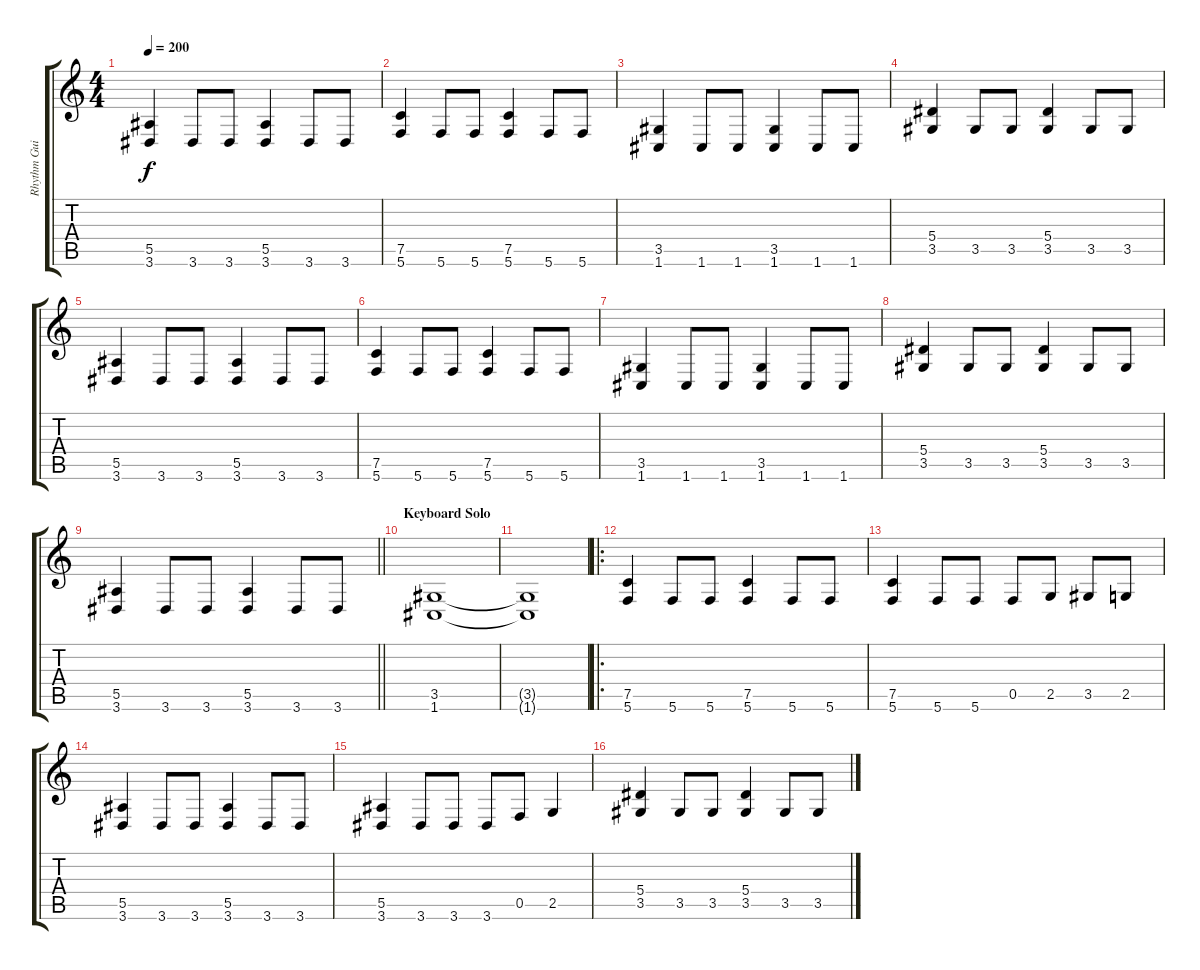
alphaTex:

\track ("Rhythm Guitar" "Rhythm Gui") {instrument distortionguitar}
\staff {score tabs}
\tuning (C4 G3 Eb3 Bb2 F2 C2) {hide}
\ts (4 4)
\tempo 200
\clef g2
\ks c
(5.5 3.6).4{dy f} 3.6.8 3.6.8 (5.5 3.6).4 3.6.8 3.6.8 |
(7.5 5.6).4 5.6.8 5.6.8 (7.5 5.6).4 5.6.8 5.6.8 |
(3.5 1.6).4 1.6.8 1.6.8 (3.5 1.6).4 1.6.8 1.6.8 |
(5.4 3.5).4 3.5.8 3.5.8 (5.4 3.5).4 3.5.8 3.5.8 |
(5.5 3.6).4 3.6.8 3.6.8 (5.5 3.6).4 3.6.8 3.6.8 |
(7.5 5.6).4 5.6.8 5.6.8 (7.5 5.6).4 5.6.8 5.6.8 |
(3.5 1.6).4 1.6.8 1.6.8 (3.5 1.6).4 1.6.8 1.6.8 |
(5.4 3.5).4 3.5.8 3.5.8 (5.4 3.5).4 3.5.8 3.5.8 |
\barLineRight lightlight
(5.5 3.6).4 3.6.8 3.6.8 (5.5 3.6).4 3.6.8 3.6.8 |
\section ("" "Keyboard Solo")
(3.5 1.6).1 |
(3.5{t} 1.6{t}).1 |
\ro
(7.5 5.6).4 5.6.8 5.6.8 (7.5 5.6).4 5.6.8 5.6.8 |
(7.5 5.6).4 5.6.8 5.6.8 0.5.8 2.5.8 3.5.8 2.5.8 |
(5.5 3.6).4 3.6.8 3.6.8 (5.5 3.6).4 3.6.8 3.6.8 |
(5.5 3.6).4 3.6.8 3.6.8 3.6.8 0.5.8 2.5.4 |
(5.4 3.5).4 3.5.8 3.5.8 (5.4 3.5).4 3.5.8 3.5.8
